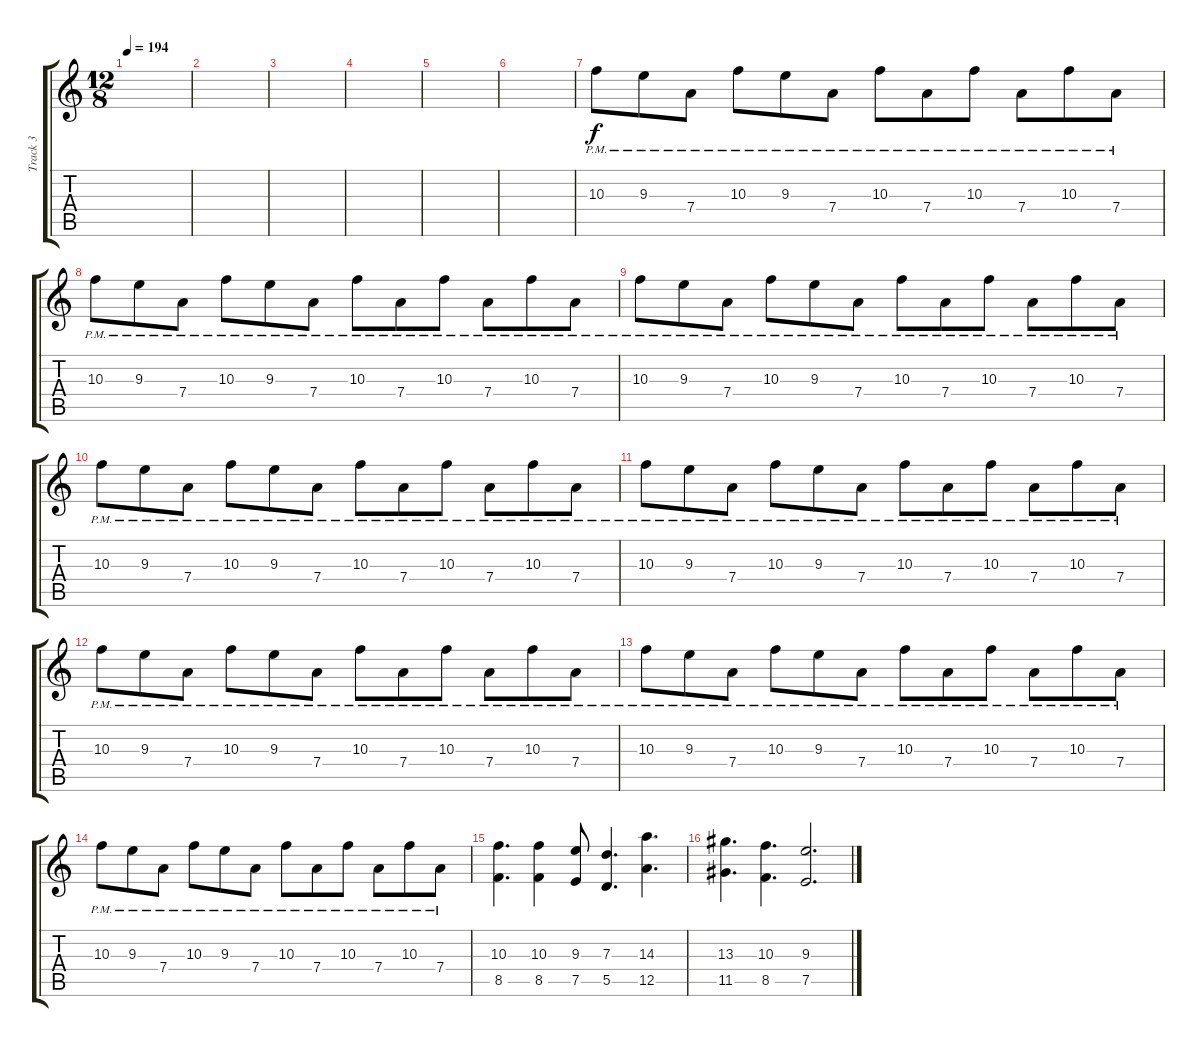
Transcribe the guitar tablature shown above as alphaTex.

\track ("Track 3" "Track 3") {instrument distortionguitar}
\staff {score tabs}
\tuning (E4 B3 G3 D3 A2 D2) {hide}
\ts (12 8)
\tempo 194
\clef g2
\ks c
|
|
|
|
|
|
10.3{pm}.8 9.3{pm}.8 7.4{pm}.8 10.3{pm}.8 9.3{pm}.8 7.4{pm}.8 10.3{pm}.8 7.4{pm}.8 10.3{pm}.8 7.4{pm}.8 10.3{pm}.8 7.4{pm}.8 |
10.3{pm}.8 9.3{pm}.8 7.4{pm}.8 10.3{pm}.8 9.3{pm}.8 7.4{pm}.8 10.3{pm}.8 7.4{pm}.8 10.3{pm}.8 7.4{pm}.8 10.3{pm}.8 7.4{pm}.8 |
10.3{pm}.8 9.3{pm}.8 7.4{pm}.8 10.3{pm}.8 9.3{pm}.8 7.4{pm}.8 10.3{pm}.8 7.4{pm}.8 10.3{pm}.8 7.4{pm}.8 10.3{pm}.8 7.4{pm}.8 |
10.3{pm}.8 9.3{pm}.8 7.4{pm}.8 10.3{pm}.8 9.3{pm}.8 7.4{pm}.8 10.3{pm}.8 7.4{pm}.8 10.3{pm}.8 7.4{pm}.8 10.3{pm}.8 7.4{pm}.8 |
10.3{pm}.8 9.3{pm}.8 7.4{pm}.8 10.3{pm}.8 9.3{pm}.8 7.4{pm}.8 10.3{pm}.8 7.4{pm}.8 10.3{pm}.8 7.4{pm}.8 10.3{pm}.8 7.4{pm}.8 |
10.3{pm}.8 9.3{pm}.8 7.4{pm}.8 10.3{pm}.8 9.3{pm}.8 7.4{pm}.8 10.3{pm}.8 7.4{pm}.8 10.3{pm}.8 7.4{pm}.8 10.3{pm}.8 7.4{pm}.8 |
10.3{pm}.8 9.3{pm}.8 7.4{pm}.8 10.3{pm}.8 9.3{pm}.8 7.4{pm}.8 10.3{pm}.8 7.4{pm}.8 10.3{pm}.8 7.4{pm}.8 10.3{pm}.8 7.4{pm}.8 |
10.3{pm}.8 9.3{pm}.8 7.4{pm}.8 10.3{pm}.8 9.3{pm}.8 7.4{pm}.8 10.3{pm}.8 7.4{pm}.8 10.3{pm}.8 7.4{pm}.8 10.3{pm}.8 7.4{pm}.8 |
(10.3 8.5).4{d volume 16} (10.3 8.5).4 (9.3 7.5).8 (7.3 5.5).4{d} (14.3 12.5).4{d} |
(13.3 11.5).4{d} (10.3 8.5).4{d} (9.3 7.5).2{d}
